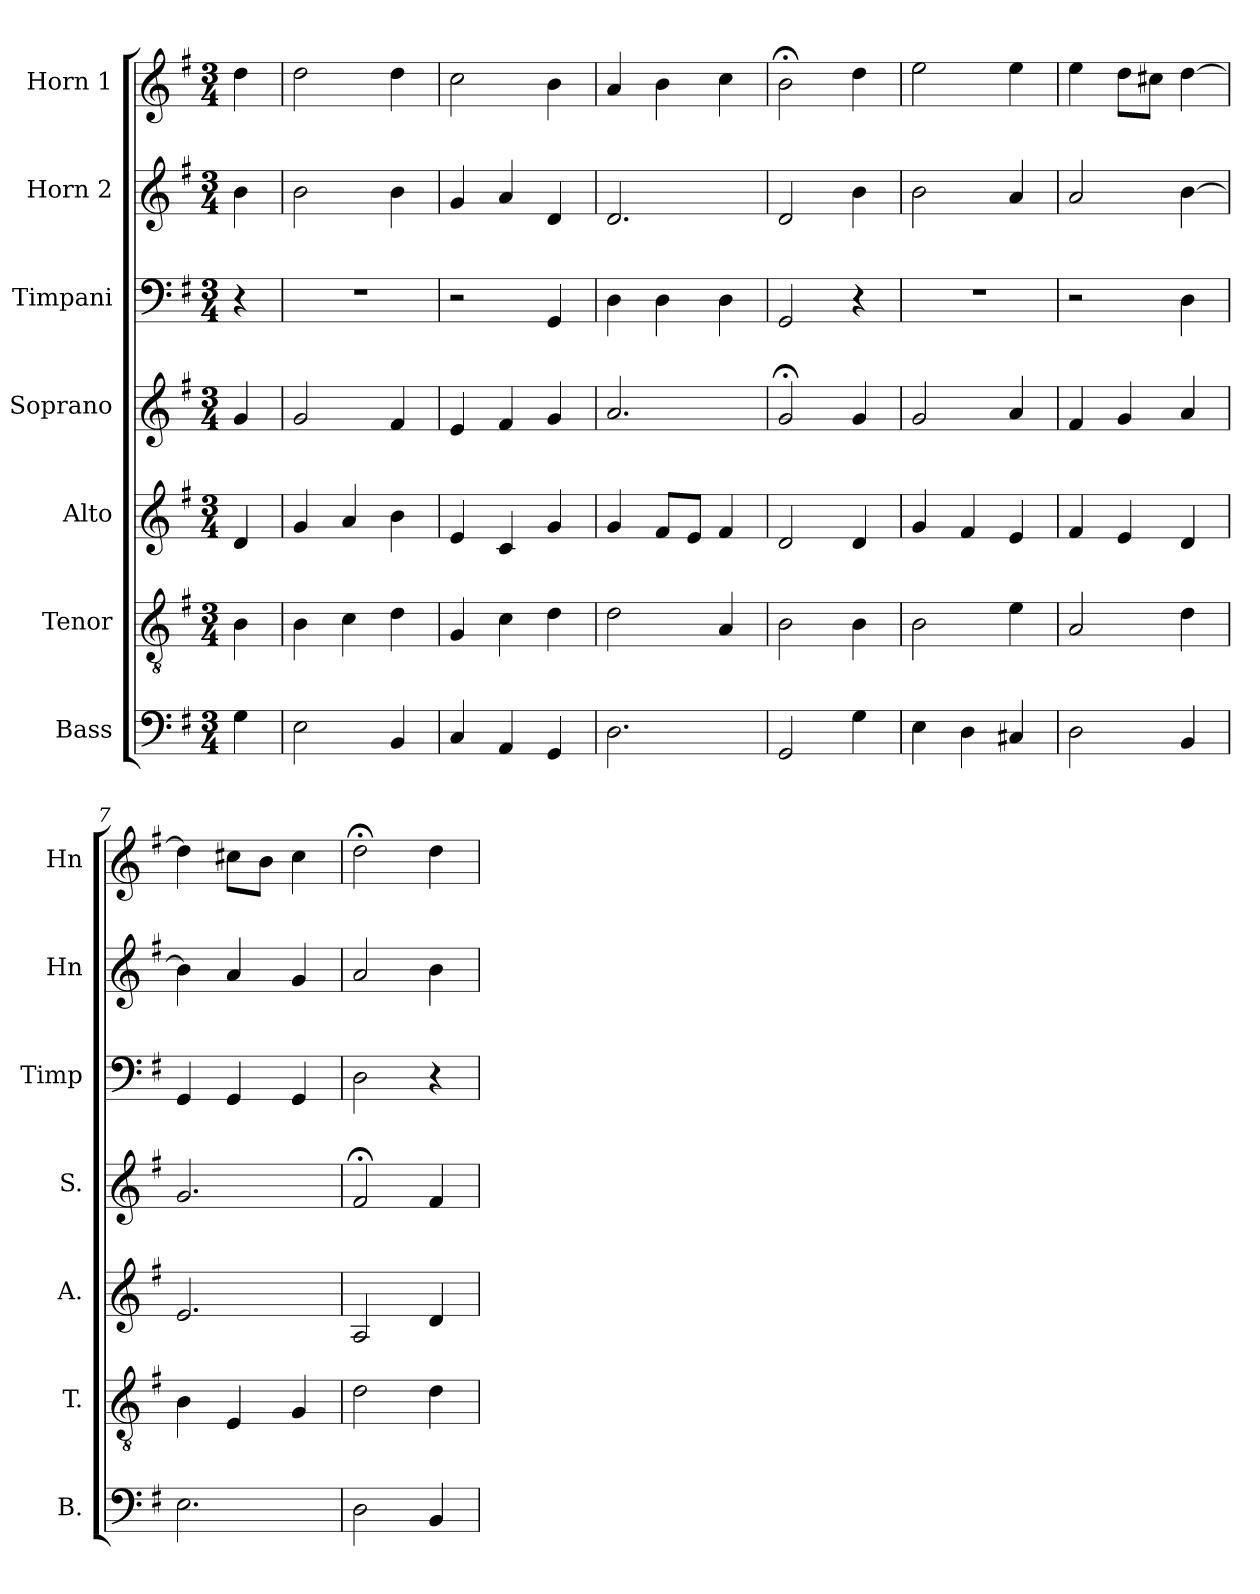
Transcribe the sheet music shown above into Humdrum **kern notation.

**kern	**kern	**kern	**kern	**kern	**kern	**kern
*part7	*part6	*part5	*part4	*part3	*part2	*part1
*staff7	*staff6	*staff5	*staff4	*staff3	*staff2	*staff1
*I"Bass	*I"Tenor	*I"Alto	*I"Soprano	*I"Timpani	*I"Horn 2	*I"Horn 1
*I'B.	*I'T.	*I'A.	*I'S.	*I'Timp	*I'Hn	*I'Hn
*clefF4	*clefGv2	*clefG2	*clefG2	*clefF4	*clefG2	*clefG2
*	*	*	*	*	*ITrd4c7	*ITrd4c7
*k[f#]	*k[f#]	*k[f#]	*k[f#]	*k[f#]	*k[]	*k[]
*G:	*G:	*G:	*G:	*G:	*C:	*C:
*M3/4	*M3/4	*M3/4	*M3/4	*M3/4	*M3/4	*M3/4
=	=	=	=	=	=	=
4G\	4B\	4d/	4g/	4r	4e\	4g\
=1	=1	=1	=1	=1	=1	=1
!	!	!	!	!LO:N:vis=2	!	!
2E\	4B\	4g/	2g/	2.r	2e\	2g\
.	4c\	4a/	.	.	.	.
4BB/	4d\	4b\	4f#/	.	4e\	4g\
=2	=2	=2	=2	=2	=2	=2
4C/	4G/	4e/	4e/	2r	4c/	2f\
4AA/	4c\	4c/	4f#/	.	4d/	.
4GG/	4d\	4g/	4g/	4GG/	4G/	4e\
=3	=3	=3	=3	=3	=3	=3
2.D\	2d\	4g/	2.a/	4D\	2.G/	4d/
.	.	8f#/L	.	4D\	.	4e\
.	.	8e/J	.	.	.	.
.	4A/	4f#/	.	4D\	.	4f\
=4	=4	=4	=4	=4	=4	=4
2GG/	2B\	2d/	2g;</	2GG/	2G/	2e;<\
4G\	4B\	4d/	4g/	4r	4e\	4g\
=5	=5	=5	=5	=5	=5	=5
!	!	!	!	!LO:N:vis=2	!	!
4E\	2B\	4g/	2g/	2.r	2e\	2a\
4D\	.	4f#/	.	.	.	.
4C#X/	4e\	4e/	4a/	.	4d/	4a\
=6	=6	=6	=6	=6	=6	=6
2D\	2A/	4f#/	4f#/	2r	2d/	4a\
.	.	4e/	4g/	.	.	8g\L
.	.	.	.	.	.	8f#X\J
4BB/	4d\	4d/	4a/	4D\	[4e\	[4g\
=7	=7	=7	=7	=7	=7	=7
2.E\	4B\	2.e/	2.g/	4GG/	4e\]	4g\]
.	4E/	.	.	4GG/	4d/	8f#X\L
.	.	.	.	.	.	8e\J
.	4G/	.	.	4GG/	4c/	4f#\
=8	=8	=8	=8	=8	=8	=8
2D\	2d\	2A/	2f#;</	2D\	2d/	2g;<\
4BB/	4d\	4d/	4f#/	4r	4e\	4g\
=	=	=	=	=	=	=
*-	*-	*-	*-	*-	*-	*-
